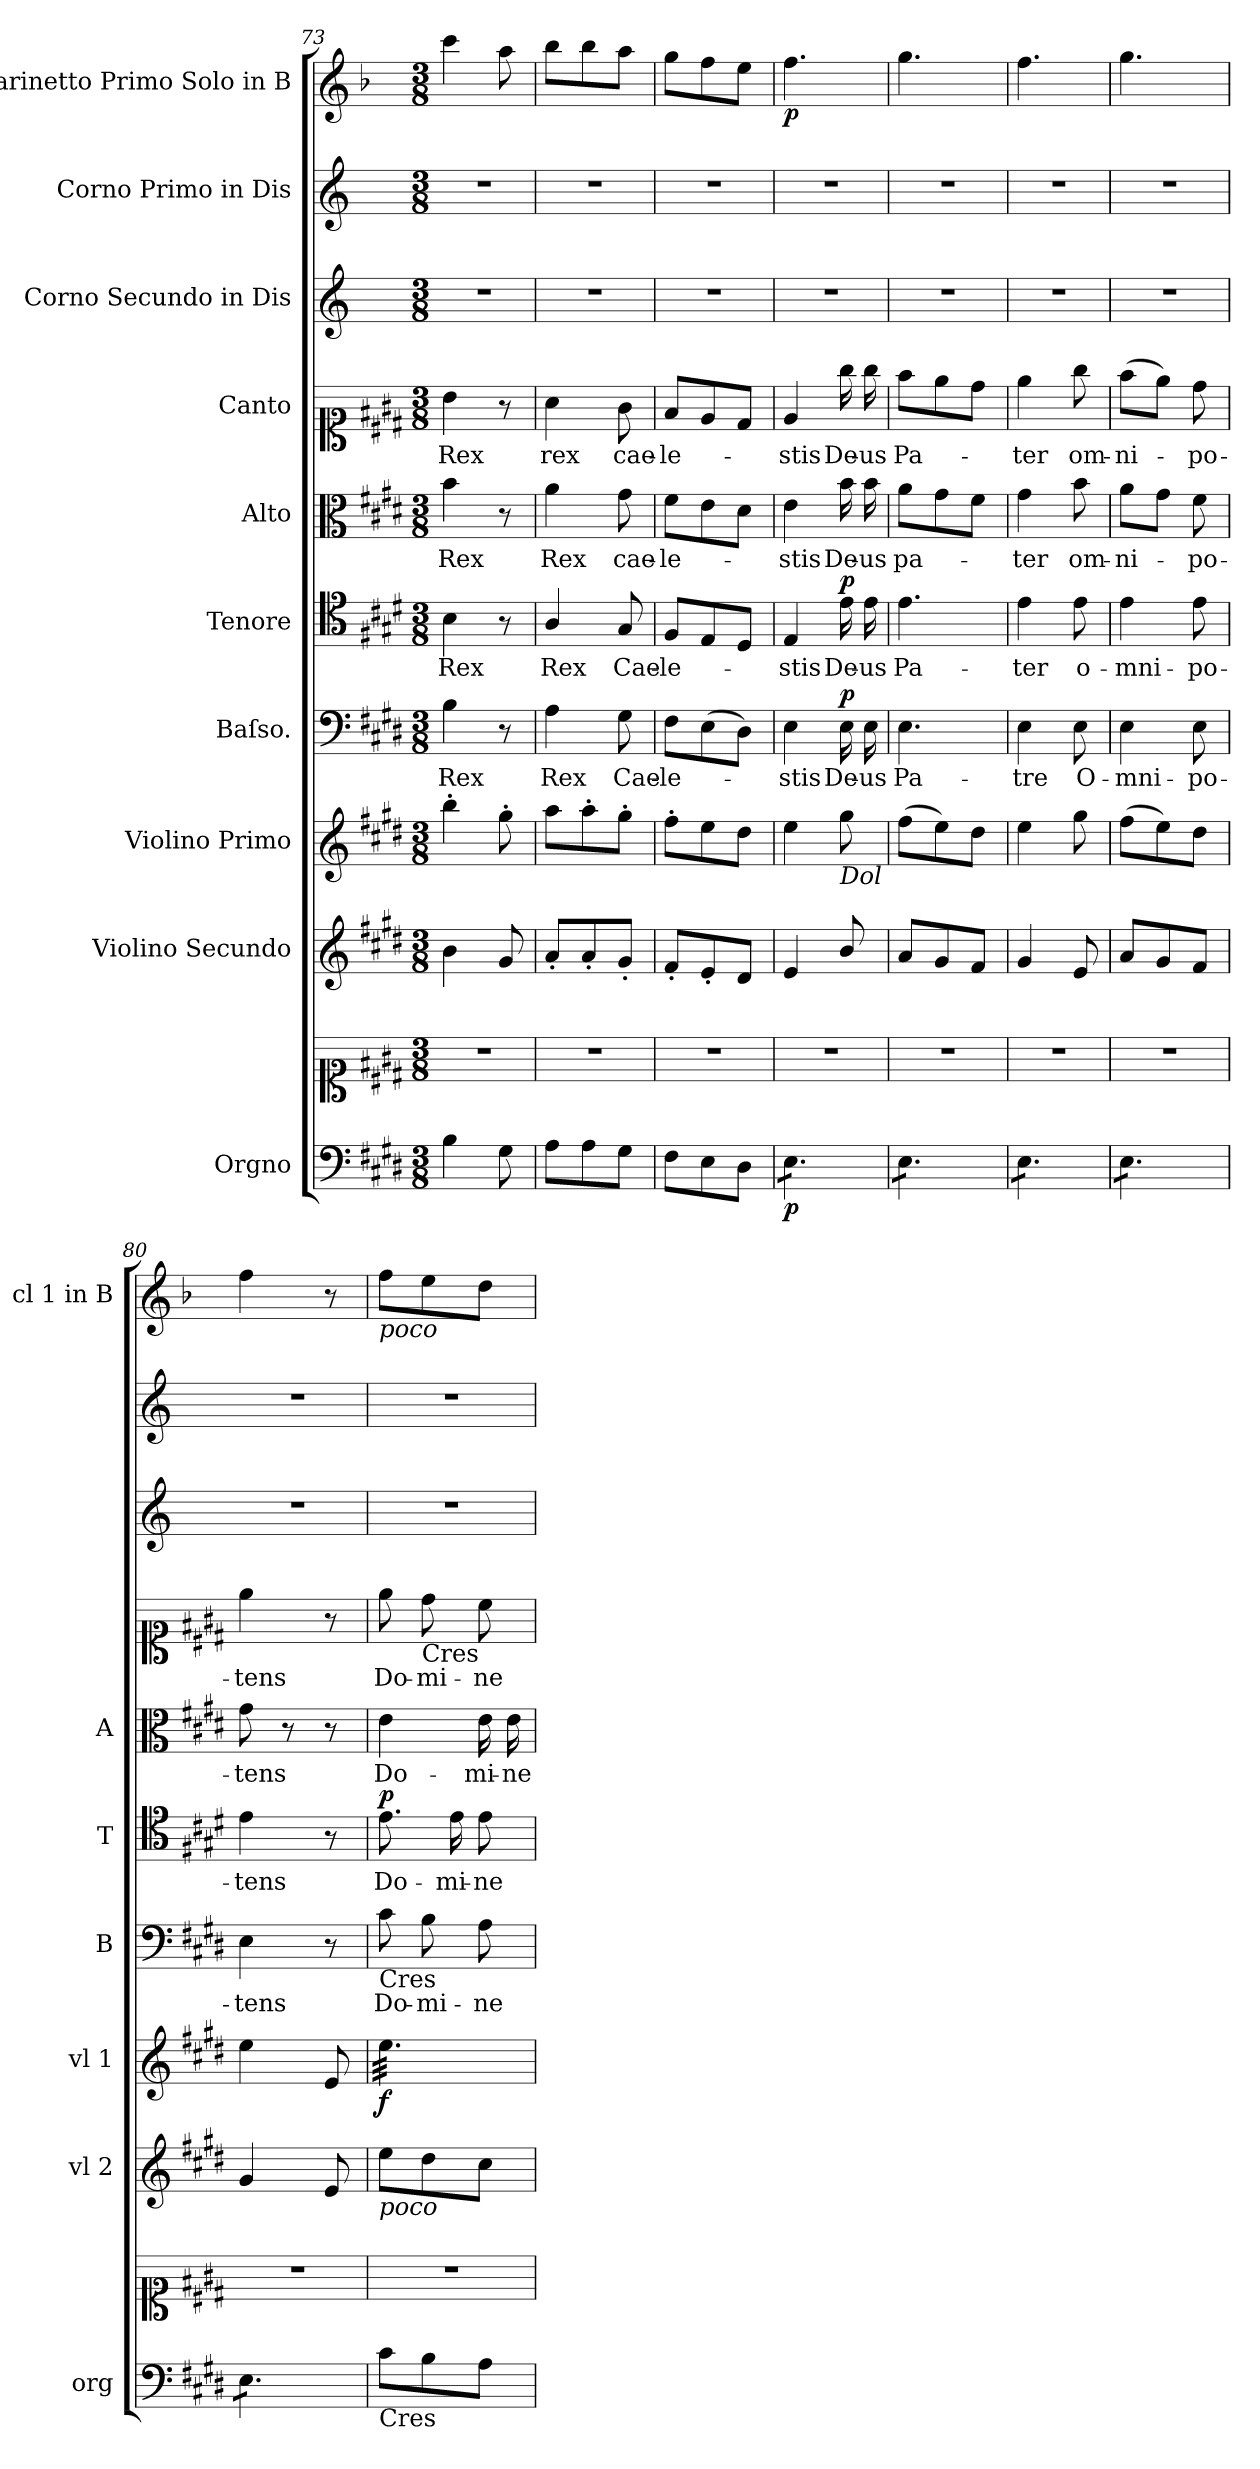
**kern	**kern	**dynam	**kern	**kern	**dynam	**kern	**text	**dynam	**kern	**text	**dynam	**kern	**text	**kern	**text	**kern	**kern	**kern	**dynam
*part10	*part10	*part10	*part9	*part8	*part8	*part7	*part7	*part7	*part6	*part6	*part6	*part5	*part5	*part4	*part4	*part3	*part2	*part1	*part1
*staff11	*staff10	*staff10/11	*staff9	*staff8	*staff8	*staff7	*staff7	*staff7	*staff6	*staff6	*staff6	*staff5	*staff5	*staff4	*staff4	*staff3	*staff2	*staff1	*staff1
*I"Orgno	*	*	*I"Violino Secundo	*I"Violino Primo	*	*I"Baſso.	*	*	*I"Tenore	*	*	*I"Alto	*	*I"Canto	*	*I"Corno Secundo in Dis	*I"Corno Primo in Dis	*I"Clarinetto Primo Solo in B	*
*I'org	*	*	*I'vl 2	*I'vl 1	*	*I'B	*	*	*I'T	*	*	*I'A	*	*	*	*	*	*I'cl 1 in B	*
*clefF4	*clefC1	*	*clefG2	*clefG2	*	*clefF4	*	*	*clefC4	*	*	*clefC3	*	*clefC1	*	*clefG2	*clefG2	*clefG2	*
*	*	*	*	*	*	*	*	*	*	*	*	*	*	*	*	*ITrd5c8	*ITrd5c8	*ITrd1c1	*
*k[f#c#g#d#]	*k[f#c#g#d#]	*	*k[f#c#g#d#]	*k[f#c#g#d#]	*	*k[f#c#g#d#]	*	*	*k[f#c#g#d#]	*	*	*k[f#c#g#d#]	*	*k[f#c#g#d#]	*	*k[f#c#g#d#]	*k[f#c#g#d#]	*k[f#c#g#d#]	*
*E:	*E:	*	*E:	*E:	*	*E:	*	*	*E:	*	*	*E:	*	*E:	*	*E:	*E:	*E:	*
*M3/8	*M3/8	*	*M3/8	*M3/8	*	*M3/8	*	*	*M3/8	*	*	*M3/8	*	*M3/8	*	*M3/8	*M3/8	*M3/8	*
=73	=73	=73	=73	=73	=73	=73	=73	=73	=73	=73	=73	=73	=73	=73	=73	=73	=73	=73	=73
4B\	4.r	.	4b\	4bb'\	.	4B\	Rex	.	4B\	Rex	.	4b\	Rex	4b\	Rex	4.r	4.r	4bb\	.
8G#\	.	.	8g#/	8gg#'\	.	8r	.	.	8r	.	.	8r	.	8r	.	.	.	8gg#\	.
=74	=74	=74	=74	=74	=74	=74	=74	=74	=74	=74	=74	=74	=74	=74	=74	=74	=74	=74	=74
8A\L	4.r	.	8a'/L	8aa\L	.	4A\	Rex	.	4A/	Rex	.	4a\	Rex	4a\	rex	4.r	4.r	8aa\L	.
8A\	.	.	8a'/	8aa'\	.	.	.	.	.	.	.	.	.	.	.	.	.	8aa\	.
8G#\J	.	.	8g#'/J	8gg#'\J	.	8G#\	Cae-	.	8G#/	Cae-	.	8g#\	cae-	8g#\	cae-	.	.	8gg#\J	.
=75	=75	=75	=75	=75	=75	=75	=75	=75	=75	=75	=75	=75	=75	=75	=75	=75	=75	=75	=75
8F#\L	4.r	.	8f#'/L	8ff#'\L	.	8F#\L	-le-	.	8F#/L	-le-	.	8f#\L	-le-	8f#/L	-le-	4.r	4.r	8ff#\L	.
8E\	.	.	8e'/	8ee\	.	(8E\	.	.	8E/	.	.	8e\	.	8e/	.	.	.	8ee\	.
8D#\J	.	.	8d#/J	8dd#\J	.	8D#\J)	.	.	8D#/J	.	.	8d#\J	.	8d#/J	.	.	.	8dd#\J	.
=76	=76	=76	=76	=76	=76	=76	=76	=76	=76	=76	=76	=76	=76	=76	=76	=76	=76	=76	=76
!	!	!LO:DY:b=2	!	!	!	!	!	!	!	!	!	!	!	!	!	!	!	!	!
*tremolo	*	*	*	*	*	*	*	*	*	*	*	*	*	*	*	*	*	*	*
8E\L	4.r	p	4e/	4ee\	.	4E\	-stis	.	4E/	-stis	.	4e\	-stis	4e/	-stis	4.r	4.r	4.ee\	p
8E\	.	.	.	.	.	.	.	.	.	.	.	.	.	.	.	.	.	.	.
!	!	!	!	!LO:TX:b:i:t=Dol	!	!	!	!	!	!	!	!	!	!	!	!	!	!	!
!	!	!	!	!	!	!	!	!LO:DY:b	!	!	!LO:DY:b	!	!	!	!	!	!	!	!
8E\J	.	.	8b/	8gg#\	.	16E\	De-	p	16e\	De-	p	16b\	De-	16gg#\	De-	.	.	.	.
.	.	.	.	.	.	16E\	-us	.	16e\	-us	.	16b\	-us	16gg#\	-us	.	.	.	.
=77	=77	=77	=77	=77	=77	=77	=77	=77	=77	=77	=77	=77	=77	=77	=77	=77	=77	=77	=77
8E\L	4.r	.	8a/L	(8ff#\L	.	4.E\	Pa-	.	4.e\	Pa-	.	8a\L	pa-	8ff#\L	Pa-	4.r	4.r	4.ff#\	.
8E\	.	.	8g#/	8ee\)	.	.	.	.	.	.	.	8g#\	.	8ee\	.	.	.	.	.
8E\J	.	.	8f#/J	8dd#\J	.	.	.	.	.	.	.	8f#\J	.	8dd#\J	.	.	.	.	.
=78	=78	=78	=78	=78	=78	=78	=78	=78	=78	=78	=78	=78	=78	=78	=78	=78	=78	=78	=78
8E\L	4.r	.	4g#/	4ee\	.	4E\	-tre	.	4e\	-ter	.	4g#\	-ter	4ee\	-ter	4.r	4.r	4.ee\	.
8E\	.	.	.	.	.	.	.	.	.	.	.	.	.	.	.	.	.	.	.
8E\J	.	.	8e/	8gg#\	.	8E\	O-	.	8e\	o-	.	8b\	om-	8gg#\	om-	.	.	.	.
=79	=79	=79	=79	=79	=79	=79	=79	=79	=79	=79	=79	=79	=79	=79	=79	=79	=79	=79	=79
8E\L	4.r	.	8a/L	(8ff#\L	.	4E\	-mni-	.	4e\	-mni-	.	8a\L	-ni-	(8ff#\L	-ni-	4.r	4.r	4.ff#\	.
8E\	.	.	8g#/	8ee\)	.	.	.	.	.	.	.	8g#\J	.	8ee\J)	.	.	.	.	.
8E\J	.	.	8f#/J	8dd#\J	.	8E\	-po-	.	8e\	-po-	.	8f#\	-po-	8dd#\	-po-	.	.	.	.
=80	=80	=80	=80	=80	=80	=80	=80	=80	=80	=80	=80	=80	=80	=80	=80	=80	=80	=80	=80
8E\L	4.r	.	4g#/	4ee\	.	4E\	-tens	.	4e\	-tens	.	8g#\	-tens	4ee\	-tens	4.r	4.r	4ee\	.
8E\	.	.	.	.	.	.	.	.	.	.	.	8r	.	.	.	.	.	.	.
8E\J	.	.	8e/	8e/	.	8r	.	.	8r	.	.	8r	.	8r	.	.	.	8r	.
*Xtremolo	*	*	*	*	*	*	*	*	*	*	*	*	*	*	*	*	*	*	*
=81	=81	=81	=81	=81	=81	=81	=81	=81	=81	=81	=81	=81	=81	=81	=81	=81	=81	=81	=81
!	!	!	!	!	!	!	!	!	!	!	!	!	!	!	!	!	!	!LO:TX:b:i:t=poco	!
!	!	!	!	!	!	!LO:TX:b:t=Cres	!	!	!	!	!	!	!	!	!	!	!	!	!
!	!	!	!LO:TX:b:i:t=poco	!	!	!	!	!	!	!	!	!	!	!	!	!	!	!	!
!LO:TX:b:t=Cres	!	!	!	!	!	!	!	!	!	!	!	!	!	!	!	!	!	!	!
!	!	!	!	!	!	!	!	!	!	!	!LO:DY:b	!	!	!	!	!	!	!	!
*	*	*	*	*tremolo	*	*	*	*	*	*	*	*	*	*	*	*	*	*	*
8c#\L	4.r	.	8ee\L	32ee\LLL	f	8c#\	Do-	.	8.e\	Do-	p	4e\	Do-	8ee\	Do-	4.r	4.r	8ee\L	.
.	.	.	.	32ee\	.	.	.	.	.	.	.	.	.	.	.	.	.	.	.
.	.	.	.	32ee\	.	.	.	.	.	.	.	.	.	.	.	.	.	.	.
.	.	.	.	32ee\	.	.	.	.	.	.	.	.	.	.	.	.	.	.	.
!	!	!	!	!	!	!	!	!	!	!	!	!	!	!LO:TX:b:t=Cres	!	!	!	!	!
8B\	.	.	8dd#\	32ee\	.	8B\	-mi-	.	.	.	.	.	.	8dd#\	-mi-	.	.	8dd#\	.
.	.	.	.	32ee\	.	.	.	.	.	.	.	.	.	.	.	.	.	.	.
.	.	.	.	32ee\	.	.	.	.	16e\	-mi-	.	.	.	.	.	.	.	.	.
.	.	.	.	32ee\	.	.	.	.	.	.	.	.	.	.	.	.	.	.	.
8A\J	.	.	8cc#\J	32ee\	.	8A\	-ne	.	8e\	-ne	.	16e\	-mi-	8cc#\	-ne	.	.	8cc#\J	.
.	.	.	.	32ee\	.	.	.	.	.	.	.	.	.	.	.	.	.	.	.
.	.	.	.	32ee\	.	.	.	.	.	.	.	16e\	-ne	.	.	.	.	.	.
.	.	.	.	32ee\JJJ	.	.	.	.	.	.	.	.	.	.	.	.	.	.	.
*	*	*	*	*Xtremolo	*	*	*	*	*	*	*	*	*	*	*	*	*	*	*
=	=	=	=	=	=	=	=	=	=	=	=	=	=	=	=	=	=	=	=
*-	*-	*-	*-	*-	*-	*-	*-	*-	*-	*-	*-	*-	*-	*-	*-	*-	*-	*-	*-
